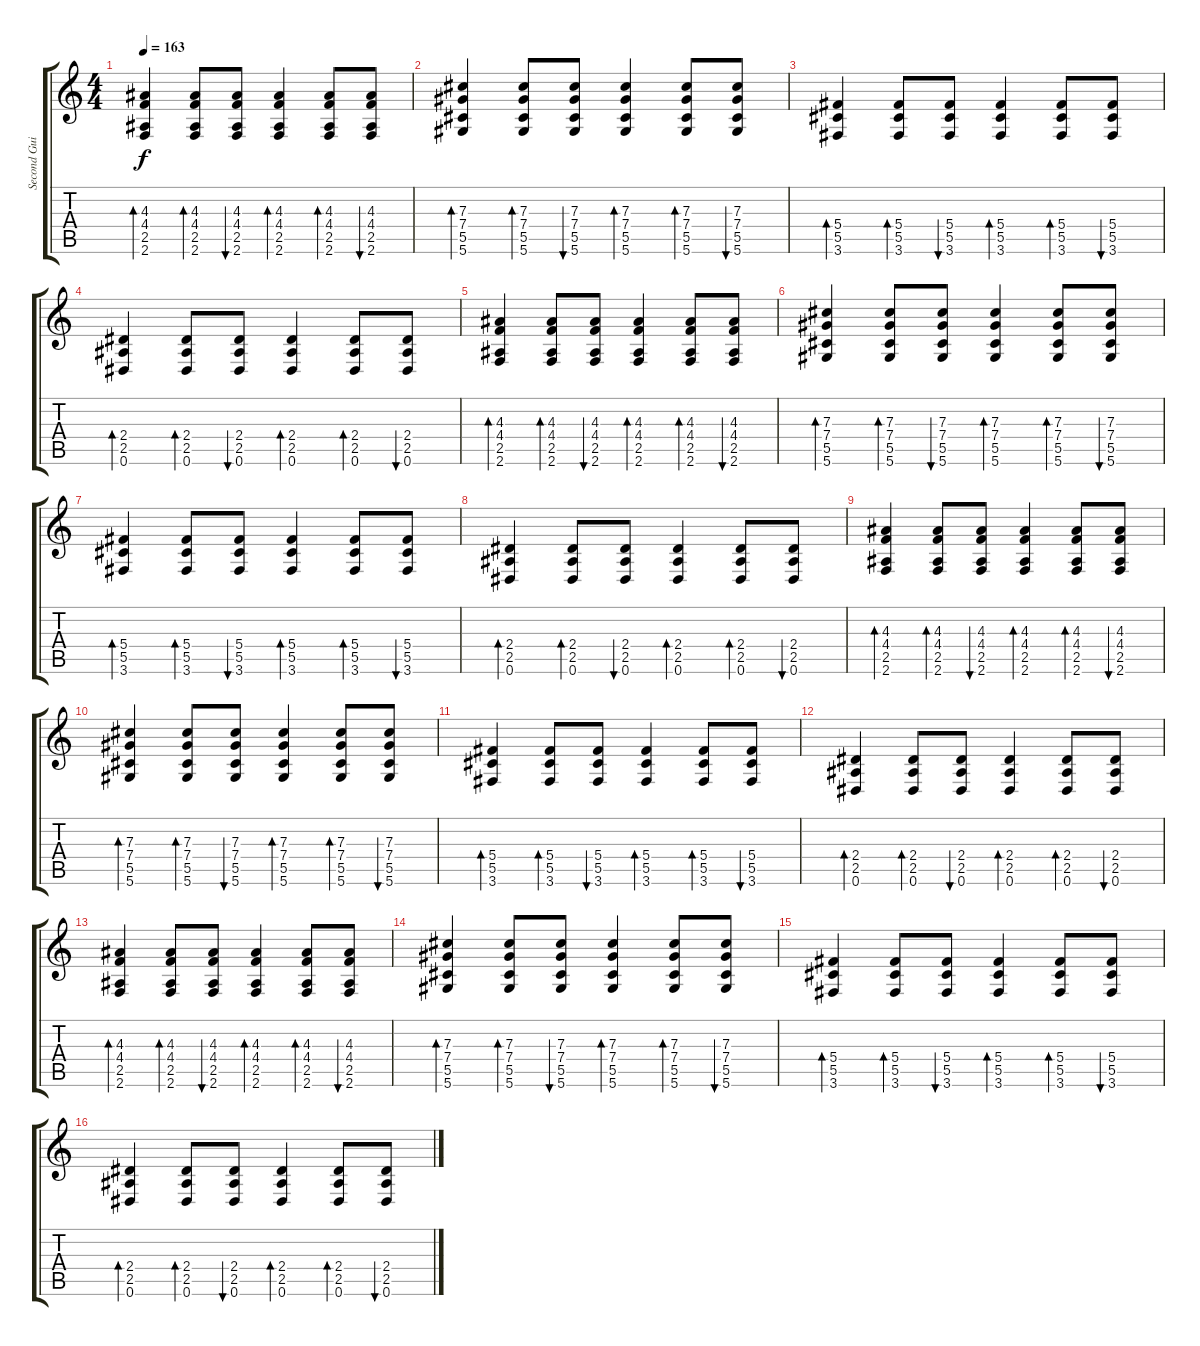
\track ("Second Guitar" "Second Gui") {instrument distortionguitar}
\staff {score tabs}
\tuning (Eb4 Bb3 Gb3 Db3 Ab2 Eb2) {hide}
\ts (4 4)
\tempo 163
\clef g2
\ks c
(4.3 4.4 2.5 2.6).4{bd 60 dy f} (4.3 4.4 2.5 2.6).8{bd 60} (4.3 4.4 2.5 2.6).8{bu 60} (4.3 4.4 2.5 2.6).4{bd 60} (4.3 4.4 2.5 2.6).8{bd 60} (4.3 4.4 2.5 2.6).8{bu 60} |
(7.3 7.4 5.5 5.6).4{bd 60} (7.3 7.4 5.5 5.6).8{bd 60} (7.3 7.4 5.5 5.6).8{bu 60} (7.3 7.4 5.5 5.6).4{bd 60} (7.3 7.4 5.5 5.6).8{bd 60} (7.3 7.4 5.5 5.6).8{bu 60} |
(5.4 5.5 3.6).4{bd 60} (5.4 5.5 3.6).8{bd 60} (5.4 5.5 3.6).8{bu 60} (5.4 5.5 3.6).4{bd 60} (5.4 5.5 3.6).8{bd 60} (5.4 5.5 3.6).8{bu 60} |
(2.4 2.5 0.6).4{bd 60} (2.4 2.5 0.6).8{bd 60} (2.4 2.5 0.6).8{bu 60} (2.4 2.5 0.6).4{bd 60} (2.4 2.5 0.6).8{bd 60} (2.4 2.5 0.6).8{bu 60} |
(4.3 4.4 2.5 2.6).4{bd 60} (4.3 4.4 2.5 2.6).8{bd 60} (4.3 4.4 2.5 2.6).8{bu 60} (4.3 4.4 2.5 2.6).4{bd 60} (4.3 4.4 2.5 2.6).8{bd 60} (4.3 4.4 2.5 2.6).8{bu 60} |
(7.3 7.4 5.5 5.6).4{bd 60} (7.3 7.4 5.5 5.6).8{bd 60} (7.3 7.4 5.5 5.6).8{bu 60} (7.3 7.4 5.5 5.6).4{bd 60} (7.3 7.4 5.5 5.6).8{bd 60} (7.3 7.4 5.5 5.6).8{bu 60} |
(5.4 5.5 3.6).4{bd 60} (5.4 5.5 3.6).8{bd 60} (5.4 5.5 3.6).8{bu 60} (5.4 5.5 3.6).4{bd 60} (5.4 5.5 3.6).8{bd 60} (5.4 5.5 3.6).8{bu 60} |
(2.4 2.5 0.6).4{bd 60} (2.4 2.5 0.6).8{bd 60} (2.4 2.5 0.6).8{bu 60} (2.4 2.5 0.6).4{bd 60} (2.4 2.5 0.6).8{bd 60} (2.4 2.5 0.6).8{bu 60} |
(4.3 4.4 2.5 2.6).4{bd 60} (4.3 4.4 2.5 2.6).8{bd 60} (4.3 4.4 2.5 2.6).8{bu 60} (4.3 4.4 2.5 2.6).4{bd 60} (4.3 4.4 2.5 2.6).8{bd 60} (4.3 4.4 2.5 2.6).8{bu 60} |
(7.3 7.4 5.5 5.6).4{bd 60} (7.3 7.4 5.5 5.6).8{bd 60} (7.3 7.4 5.5 5.6).8{bu 60} (7.3 7.4 5.5 5.6).4{bd 60} (7.3 7.4 5.5 5.6).8{bd 60} (7.3 7.4 5.5 5.6).8{bu 60} |
(5.4 5.5 3.6).4{bd 60} (5.4 5.5 3.6).8{bd 60} (5.4 5.5 3.6).8{bu 60} (5.4 5.5 3.6).4{bd 60} (5.4 5.5 3.6).8{bd 60} (5.4 5.5 3.6).8{bu 60} |
(2.4 2.5 0.6).4{bd 60} (2.4 2.5 0.6).8{bd 60} (2.4 2.5 0.6).8{bu 60} (2.4 2.5 0.6).4{bd 60} (2.4 2.5 0.6).8{bd 60} (2.4 2.5 0.6).8{bu 60} |
(4.3 4.4 2.5 2.6).4{bd 60} (4.3 4.4 2.5 2.6).8{bd 60} (4.3 4.4 2.5 2.6).8{bu 60} (4.3 4.4 2.5 2.6).4{bd 60} (4.3 4.4 2.5 2.6).8{bd 60} (4.3 4.4 2.5 2.6).8{bu 60} |
(7.3 7.4 5.5 5.6).4{bd 60} (7.3 7.4 5.5 5.6).8{bd 60} (7.3 7.4 5.5 5.6).8{bu 60} (7.3 7.4 5.5 5.6).4{bd 60} (7.3 7.4 5.5 5.6).8{bd 60} (7.3 7.4 5.5 5.6).8{bu 60} |
(5.4 5.5 3.6).4{bd 60} (5.4 5.5 3.6).8{bd 60} (5.4 5.5 3.6).8{bu 60} (5.4 5.5 3.6).4{bd 60} (5.4 5.5 3.6).8{bd 60} (5.4 5.5 3.6).8{bu 60} |
(2.4 2.5 0.6).4{bd 60} (2.4 2.5 0.6).8{bd 60} (2.4 2.5 0.6).8{bu 60} (2.4 2.5 0.6).4{bd 60} (2.4 2.5 0.6).8{bd 60} (2.4 2.5 0.6).8{bu 60}
